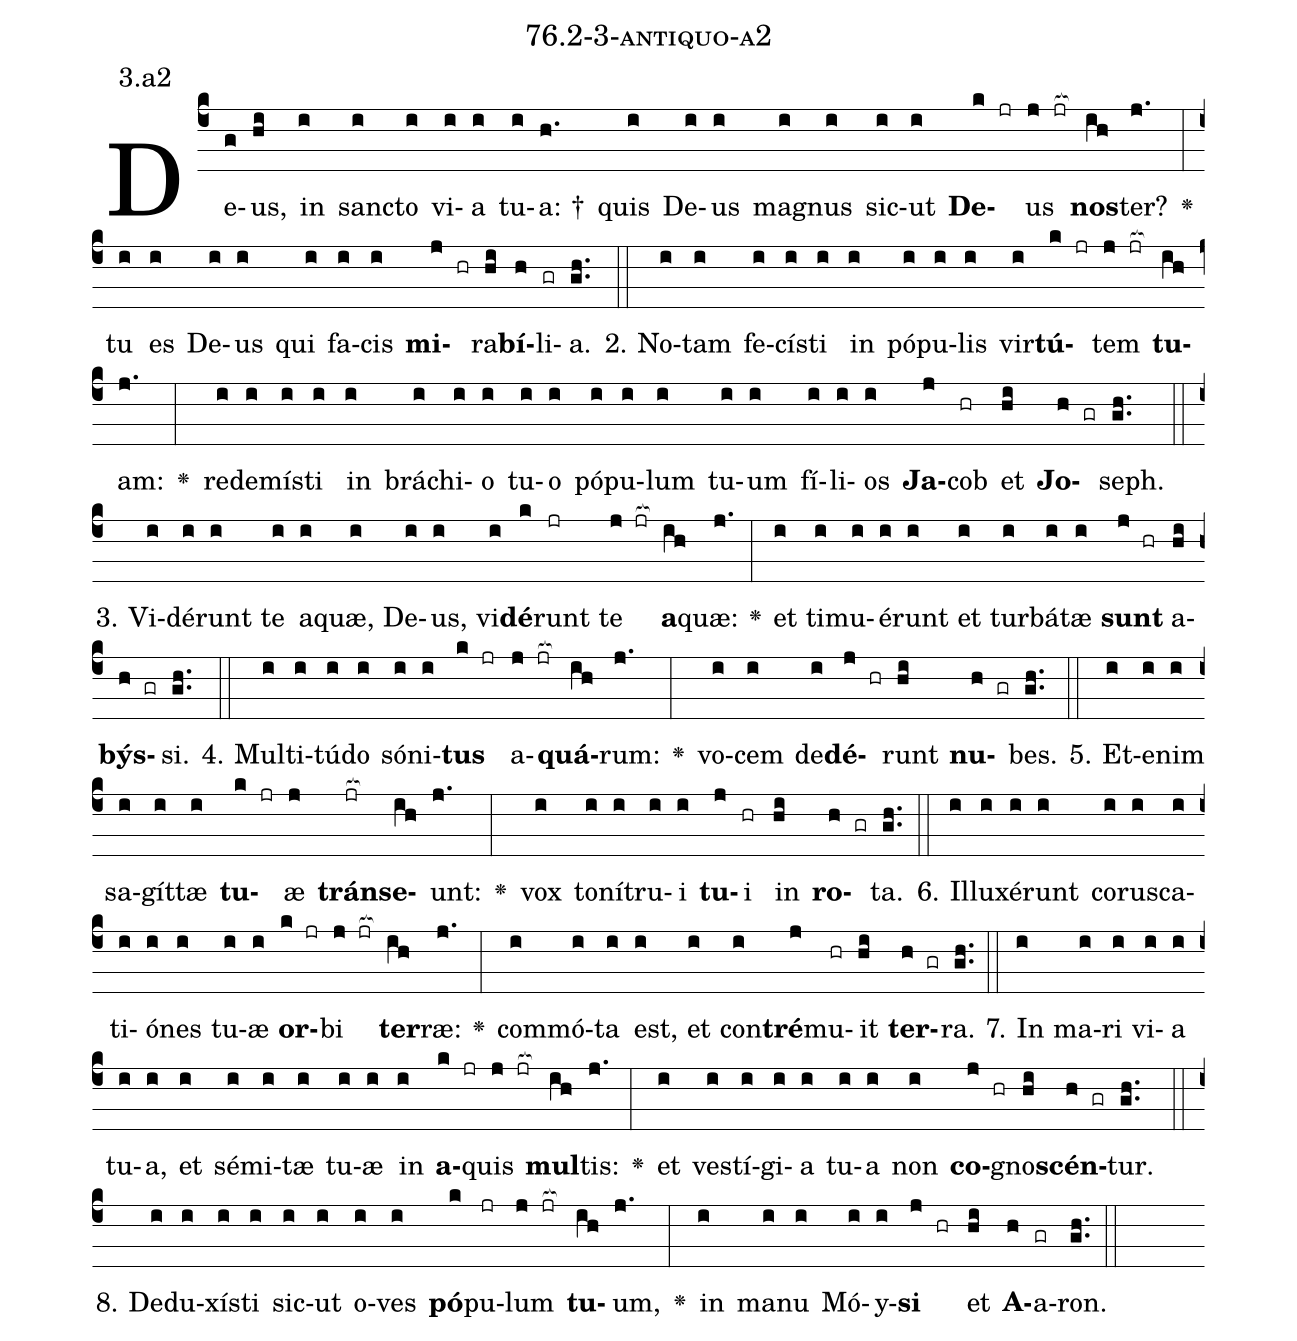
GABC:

name: 76.2-3-antiquo-a2;
annotation: 3.a2;
%%
(c4)De(g)us,(hi) in(i) sanc(i)to(i) vi(i)a(i) tu(i)a: †(h.) quis(i) De(i)us(i) ma(i)gnus(i) sic(i)ut(i) <b>De</b>(k jr)us(j jr[ocb:1{]) <b>nos</b>(ih[ocb:0}])ter?(j.) <v>\greheightstar</v>(:) tu(i) es(i) De(i)us(i) qui(i) fa(i)cis(i) <b>mi</b>(j hr)ra(hi)<b>bí</b>(h)li(gr)a.(gh..) (::)
2. No(i)tam(i) fe(i)cís(i)ti(i) in(i) pó(i)pu(i)lis(i) vir(i)<b>tú</b>(k jr)tem(j jr[ocb:1{]) <b>tu</b>(ih[ocb:0}])am:(j.) <v>\greheightstar</v>(:) red(i)e(i)mís(i)ti(i) in(i) brá(i)chi(i)o(i) tu(i)o(i) pó(i)pu(i)lum(i) tu(i)um(i) fí(i)li(i)os(i) <b>Ja</b>(j)cob(hr) et(hi) <b>Jo</b>(h gr)seph.(gh..) (::)
3. Vi(i)dé(i)runt(i) te(i) a(i)quæ,(i) De(i)us,(i) vi(i)<b>dé</b>(k)runt(jr) te(j jr[ocb:1{]) <b>a</b>(ih[ocb:0}])quæ:(j.) <v>\greheightstar</v>(:) et(i) ti(i)mu(i)é(i)runt(i) et(i) tur(i)bá(i)tæ(i) <b>sunt</b>(j hr) a(hi)<b>býs</b>(h gr)si.(gh..) (::)
4. Mul(i)ti(i)tú(i)do(i) só(i)ni(i)<b>tus</b>(k jr) a(j jr[ocb:1{])<b>quá</b>(ih[ocb:0}])rum:(j.) <v>\greheightstar</v>(:) vo(i)cem(i) de(i)<b>dé</b>(j hr)runt(hi) <b>nu</b>(h gr)bes.(gh..) (::)
5. Et(i)e(i)nim(i) sa(i)gít(i)tæ(i) <b>tu</b>(k jr)æ(j) <b>tráns</b>(jr[ocb:1{])<b>e</b>(ih[ocb:0}])unt:(j.) <v>\greheightstar</v>(:) vox(i) to(i)ní(i)tru(i)i(i) <b>tu</b>(j)i(hr) in(hi) <b>ro</b>(h gr)ta.(gh..) (::)
6. Il(i)lu(i)xé(i)runt(i) co(i)rus(i)ca(i)ti(i)ó(i)nes(i) tu(i)æ(i) <b>or</b>(k jr)bi(j jr[ocb:1{]) <b>ter</b>(ih[ocb:0}])ræ:(j.) <v>\greheightstar</v>(:) com(i)mó(i)ta(i) est,(i) et(i) con(i)<b>tré</b>(j)mu(hr)it(hi) <b>ter</b>(h gr)ra.(gh..) (::)
7. In(i) ma(i)ri(i) vi(i)a(i) tu(i)a,(i) et(i) sé(i)mi(i)tæ(i) tu(i)æ(i) in(i) <b>a</b>(k jr)quis(j jr[ocb:1{]) <b>mul</b>(ih[ocb:0}])tis:(j.) <v>\greheightstar</v>(:) et(i) ves(i)tí(i)gi(i)a(i) tu(i)a(i) non(i) <b>co</b>(j hr)gno(hi)<b>scén</b>(h gr)tur.(gh..) (::)
8. De(i)du(i)xís(i)ti(i) sic(i)ut(i) o(i)ves(i) <b>pó</b>(k)pu(jr)lum(j jr[ocb:1{]) <b>tu</b>(ih[ocb:0}])um,(j.) <v>\greheightstar</v>(:) in(i) ma(i)nu(i) Mó(i)y(i)<b>si</b>(j hr) et(hi) <b>A</b>(h)a(gr)ron.(gh..) (::)
